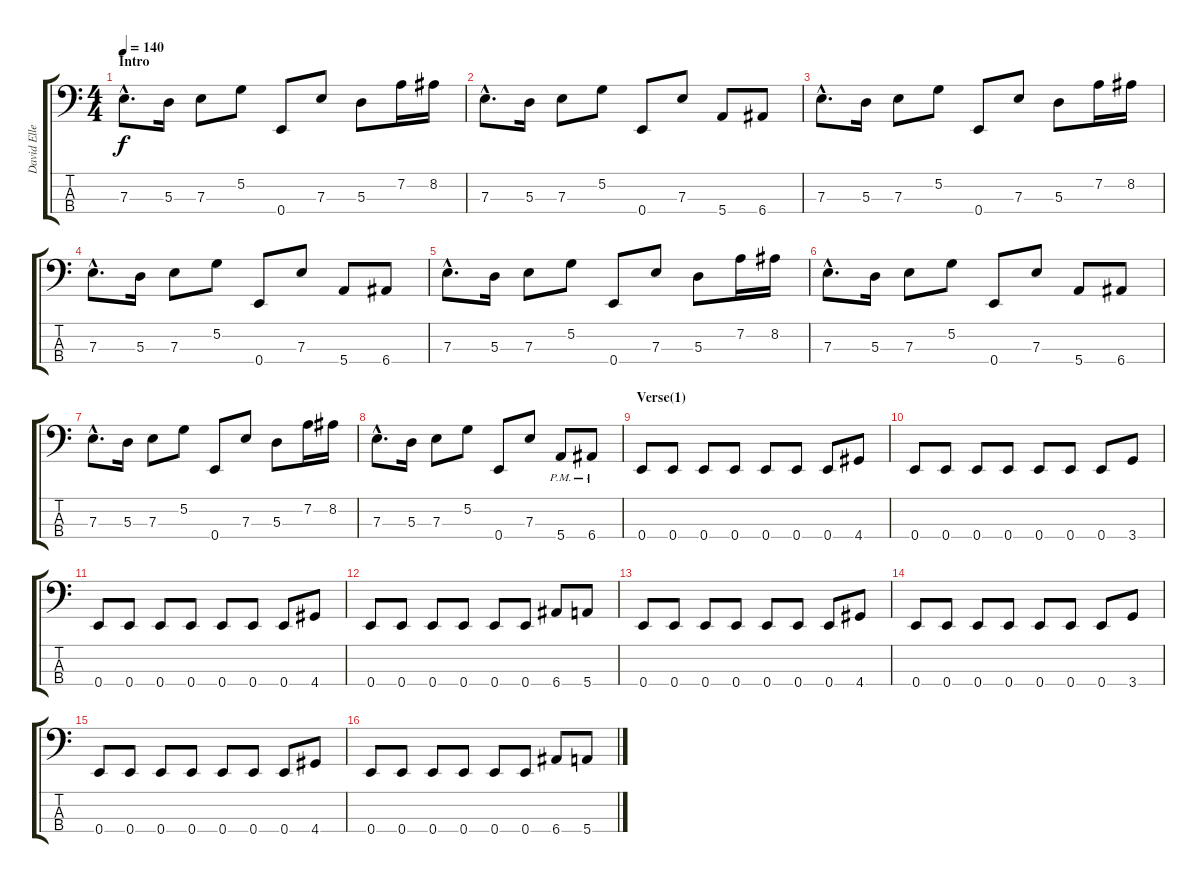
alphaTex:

\track ("David Ellefson (Bass)" "David Elle") {instrument electricbasspick}
\staff {score tabs}
\tuning (G2 D2 A1 E1) {hide}
\ts (4 4)
\section ("" "Intro")
\tempo 140
\clef f4
\ks c
7.3{hac}.8{d dy f instrument electricbasspick} 5.3.16 7.3.8 5.2.8 0.4.8 7.3.8 5.3.8 7.2.16 8.2.16 |
7.3{hac}.8{d} 5.3.16 7.3.8 5.2.8 0.4.8 7.3.8 5.4.8 6.4.8 |
7.3{hac}.8{d} 5.3.16 7.3.8 5.2.8 0.4.8 7.3.8 5.3.8 7.2.16 8.2.16 |
7.3{hac}.8{d} 5.3.16 7.3.8 5.2.8 0.4.8 7.3.8 5.4.8 6.4.8 |
7.3{hac}.8{d} 5.3.16 7.3.8 5.2.8 0.4.8 7.3.8 5.3.8 7.2.16 8.2.16 |
7.3{hac}.8{d} 5.3.16 7.3.8 5.2.8 0.4.8 7.3.8 5.4.8 6.4.8 |
7.3{hac}.8{d} 5.3.16 7.3.8 5.2.8 0.4.8 7.3.8 5.3.8 7.2.16 8.2.16 |
7.3{hac}.8{d} 5.3.16 7.3.8 5.2.8 0.4.8 7.3.8 5.4{pm}.8 6.4{pm}.8 |
\section ("" "Verse(1)")
0.4.8 0.4.8 0.4.8 0.4.8 0.4.8 0.4.8 0.4.8 4.4.8 |
0.4.8 0.4.8 0.4.8 0.4.8 0.4.8 0.4.8 0.4.8 3.4.8 |
0.4.8 0.4.8 0.4.8 0.4.8 0.4.8 0.4.8 0.4.8 4.4.8 |
0.4.8 0.4.8 0.4.8 0.4.8 0.4.8 0.4.8 6.4.8 5.4.8 |
0.4.8 0.4.8 0.4.8 0.4.8 0.4.8 0.4.8 0.4.8 4.4.8 |
0.4.8 0.4.8 0.4.8 0.4.8 0.4.8 0.4.8 0.4.8 3.4.8 |
0.4.8 0.4.8 0.4.8 0.4.8 0.4.8 0.4.8 0.4.8 4.4.8 |
0.4.8 0.4.8 0.4.8 0.4.8 0.4.8 0.4.8 6.4.8 5.4.8
